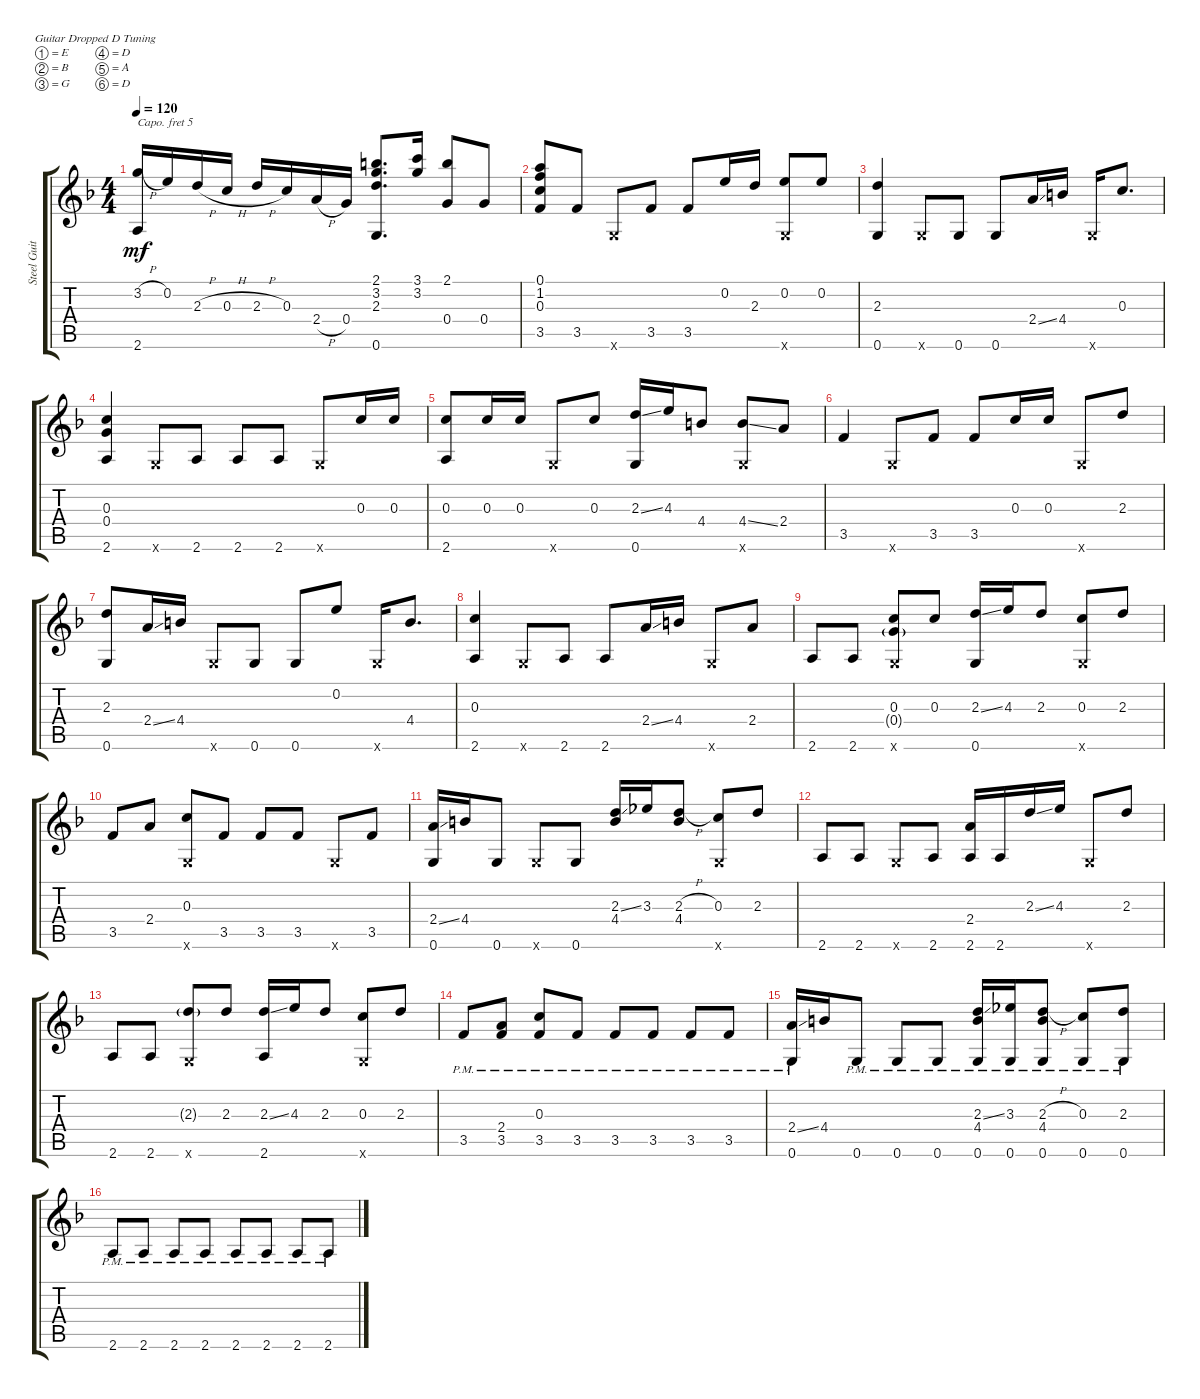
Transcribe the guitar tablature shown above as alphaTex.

\defaultSystemsLayout 4
\bracketExtendMode groupsimilarinstruments
\otherSystemsTrackNameOrientation horizontal
\track ("Steel Guitar" "Steel Guit") {instrument acousticguitarsteel}
\staff {score tabs}
\capo 5
\tuning (E4 B3 G3 D3 A2 D2)
\ts (4 4)
\tempo 120
\clef g2
\ks f
(2.6{acc forcenatural} 3.2{h acc forcenatural}).16{dy mf beam Up} 0.2{acc forcenatural}.16{beam Up} 2.3{h acc forcenatural}.16{beam Up} 0.3{h acc forcenatural}.16{beam Up} 2.3{h acc forcenatural}.16{beam Up} 0.3{acc forcenatural}.16{beam Up} 2.4{h acc forcenatural}.16{beam Up} 0.4{acc forcenatural}.16{beam Up} (2.1{acc #} 3.2{acc forcenatural} 2.3{acc forcenatural} 0.6{acc forcenatural}).8{d beam Up} (3.1{acc forcenatural} 3.2{acc forcenatural}).16{beam Up} (2.1{acc #} 0.4{acc forcenatural}).8{beam Up} 0.4{acc forcenatural}.8{beam Up} |
(0.1{acc forcenatural} 1.2{acc forcenatural} 0.3{acc forcenatural} 3.5{acc forcenatural}).8{beam Up} 3.5{acc forcenatural}.8{beam Up} 0.6{x acc forcenatural}.8{beam Up} 3.5{acc forcenatural}.8{beam Up} 3.5{acc forcenatural}.8{beam Up} 0.2{acc forcenatural}.16{beam Up} 2.3{acc forcenatural}.16{beam Up} (0.2{acc forcenatural} 0.6{x acc forcenatural}).8{beam Up} 0.2{acc forcenatural}.8{beam Up} |
(2.3{acc forcenatural} 0.6{acc forcenatural}).4{beam Up} 0.6{x acc forcenatural}.8{beam Up} 0.6{acc forcenatural}.8{beam Up} 0.6{acc forcenatural}.8{beam Up} 2.4{ss acc forcenatural}.16{beam Up} 4.4{acc #}.16{beam Up} 0.6{x acc forcenatural}.16{beam Up} 0.3{acc forcenatural}.8{d beam Up} |
(0.3{acc forcenatural} 2.6{acc forcenatural} 0.4{acc forcenatural}).4{beam Up} 0.6{x acc forcenatural}.8{beam Up} 2.6{acc forcenatural}.8{beam Up} 2.6{acc forcenatural}.8{beam Up} 2.6{acc forcenatural}.8{beam Up} 0.6{x acc forcenatural}.8{beam Up} 0.3{acc forcenatural}.16{beam Up} 0.3{acc forcenatural}.16{beam Up} |
(0.3{acc forcenatural} 2.6{acc forcenatural}).8{beam Up} 0.3{acc forcenatural}.16{beam Up} 0.3{acc forcenatural}.16{beam Up} 0.6{x acc forcenatural}.8{beam Up} 0.3{acc forcenatural}.8{beam Up} (0.6{acc forcenatural} 2.3{ss acc forcenatural}).16{beam Up} 4.3{acc forcenatural}.16{beam Up} 4.4{acc #}.8{beam Up} (0.6{x acc forcenatural} 4.4{ss acc #}).8{beam Up} 2.4{acc forcenatural}.8{beam Up} |
3.5{acc forcenatural}.4{beam Up} 0.6{x acc forcenatural}.8{beam Up} 3.5{acc forcenatural}.8{beam Up} 3.5{acc forcenatural}.8{beam Up} 0.3{acc forcenatural}.16{beam Up} 0.3{acc forcenatural}.16{beam Up} 0.6{x acc forcenatural}.8{beam Up} 2.3{acc forcenatural}.8{beam Up} |
(2.3{acc forcenatural} 0.6{acc forcenatural}).8{beam Up} 2.4{ss acc forcenatural}.16{beam Up} 4.4{acc #}.16{beam Up} 0.6{x acc forcenatural}.8{beam Up} 0.6{acc forcenatural}.8{beam Up} 0.6{acc forcenatural}.8{beam Up} 0.2{acc forcenatural}.8{beam Up} 0.6{x acc forcenatural}.16{beam Up} 4.4{acc #}.8{d beam Up} |
(0.3{acc forcenatural} 2.6{acc forcenatural}).4{beam Up} 0.6{x acc forcenatural}.8{beam Up} 2.6{acc forcenatural}.8{beam Up} 2.6{acc forcenatural}.8{beam Up} 2.4{ss acc forcenatural}.16{beam Up} 4.4{acc #}.16{beam Up} 0.6{x acc forcenatural}.8{beam Up} 2.4{acc forcenatural}.8{beam Up} |
2.6{acc forcenatural}.8{beam Up} 2.6{acc forcenatural}.8{beam Up} (0.3{acc forcenatural} 0.6{x acc forcenatural} 0.4{g acc forcenatural}).8{beam Up} 0.3{acc forcenatural}.8{beam Up} (0.6{acc forcenatural} 2.3{ss acc forcenatural}).16{beam Up} 4.3{acc forcenatural}.16{beam Up} 2.3{acc forcenatural}.8{beam Up} (0.3{acc forcenatural} 0.6{x acc forcenatural}).8{beam Up} 2.3{acc forcenatural}.8{beam Up} |
3.5{acc forcenatural}.8{beam Up} 2.4{acc forcenatural}.8{beam Up} (0.3{acc forcenatural} 0.6{x acc forcenatural}).8{beam Up} 3.5{acc forcenatural}.8{beam Up} 3.5{acc forcenatural}.8{beam Up} 3.5{acc forcenatural}.8{beam Up} 0.6{x acc forcenatural}.8{beam Up} 3.5{acc forcenatural}.8{beam Up} |
(0.6{acc forcenatural} 2.4{ss acc forcenatural}).16{beam Up} 4.4{acc #}.16{beam Up} 0.6{acc forcenatural}.8{beam Up} 0.6{x acc forcenatural}.8{beam Up} 0.6{acc forcenatural}.8{beam Up} (4.4{acc #} 2.3{ss acc forcenatural}).16{beam Up} 3.3{acc b}.16{beam Up} (2.3{h acc forcenatural} 4.4{acc #}).8{beam Up} (0.6{x acc forcenatural} 0.3{acc forcenatural}).8{beam Up} 2.3{acc forcenatural}.8{beam Up} |
2.6{acc forcenatural}.8{beam Up} 2.6{acc forcenatural}.8{beam Up} 0.6{x acc forcenatural}.8{beam Up} 2.6{acc forcenatural}.8{beam Up} (2.6{acc forcenatural} 2.4{acc forcenatural}).16{beam Up} 2.6{acc forcenatural}.16{beam Up} 2.3{ss acc forcenatural}.16{beam Up} 4.3{acc forcenatural}.16{beam Up} 0.6{x acc forcenatural}.8{beam Up} 2.3{acc forcenatural}.8{beam Up} |
2.6{acc forcenatural}.8{beam Up} 2.6{acc forcenatural}.8{beam Up} (0.6{x acc forcenatural} 2.3{g acc forcenatural}).8{beam Up} 2.3{acc forcenatural}.8{beam Up} (2.3{ss acc forcenatural} 2.6{acc forcenatural}).16{beam Up} 4.3{acc forcenatural}.16{beam Up} 2.3{acc forcenatural}.8{beam Up} (0.6{x acc forcenatural} 0.3{acc forcenatural}).8{beam Up} 2.3{acc forcenatural}.8{beam Up} |
3.5{pm acc forcenatural}.8{beam Up} (2.4{acc forcenatural} 3.5{pm acc forcenatural}).8{beam Up} (0.3{acc forcenatural} 3.5{pm acc forcenatural}).8{beam Up} 3.5{pm acc forcenatural}.8{beam Up} 3.5{pm acc forcenatural}.8{beam Up} 3.5{pm acc forcenatural}.8{beam Up} 3.5{pm acc forcenatural}.8{beam Up} 3.5{pm acc forcenatural}.8{beam Up} |
(0.6{pm acc forcenatural} 2.4{ss acc forcenatural}).16{beam Up} 4.4{acc #}.16{beam Up} 0.6{pm acc forcenatural}.8{beam Up} 0.6{pm acc forcenatural}.8{beam Up} 0.6{pm acc forcenatural}.8{beam Up} (4.4{acc #} 2.3{ss acc forcenatural} 0.6{pm acc forcenatural}).16{beam Up} (3.3{acc b} 0.6{pm acc forcenatural}).16{beam Up} (2.3{h acc forcenatural} 4.4{acc #} 0.6{pm acc forcenatural}).8{beam Up} (0.6{pm acc forcenatural} 0.3{acc forcenatural}).8{beam Up} (2.3{acc forcenatural} 0.6{pm acc forcenatural}).8{beam Up} |
2.6{pm acc forcenatural}.8{beam Up} 2.6{pm acc forcenatural}.8{beam Up} 2.6{pm acc forcenatural}.8{beam Up} 2.6{pm acc forcenatural}.8{beam Up} 2.6{pm acc forcenatural}.8{beam Up} 2.6{pm acc forcenatural}.8{beam Up} 2.6{pm acc forcenatural}.8{beam Up} 2.6{pm acc forcenatural}.8{beam Up}
